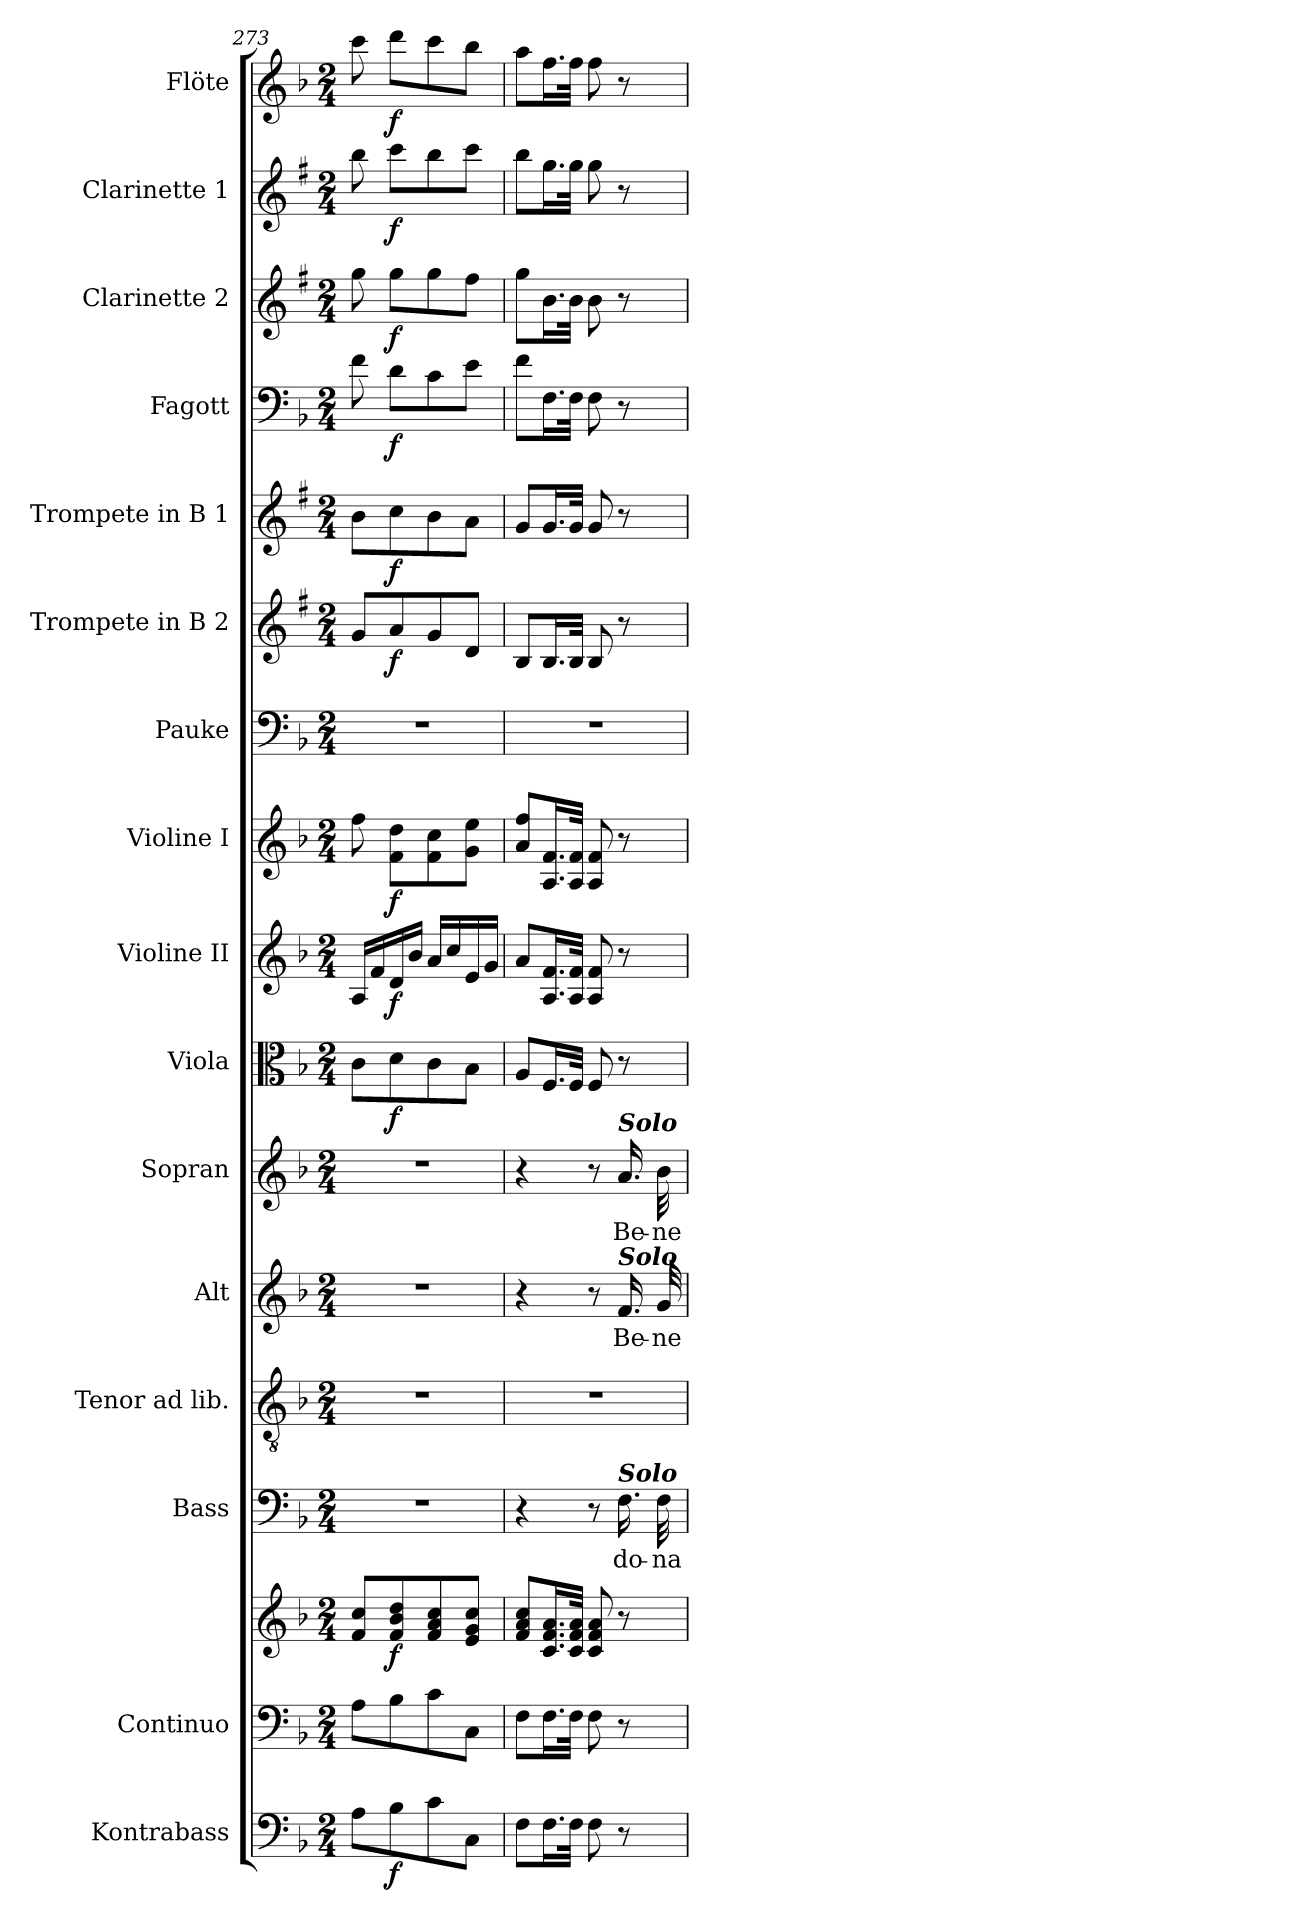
**kern	**dynam	**kern	**kern	**dynam	**kern	**text	**kern	**kern	**text	**kern	**text	**kern	**dynam	**kern	**dynam	**kern	**dynam	**kern	**kern	**dynam	**kern	**dynam	**kern	**dynam	**kern	**dynam	**kern	**dynam	**kern	**dynam
*part16	*part16	*part15	*part15	*part15	*part14	*part14	*part13	*part12	*part12	*part11	*part11	*part10	*part10	*part9	*part9	*part8	*part8	*part7	*part6	*part6	*part5	*part5	*part4	*part4	*part3	*part3	*part2	*part2	*part1	*part1
*staff17	*staff17	*staff16	*staff15	*staff15/16	*staff14	*staff14	*staff13	*staff12	*staff12	*staff11	*staff11	*staff10	*staff10	*staff9	*staff9	*staff8	*staff8	*staff7	*staff6	*staff6	*staff5	*staff5	*staff4	*staff4	*staff3	*staff3	*staff2	*staff2	*staff1	*staff1
*I"Kontrabass	*	*I"Continuo	*	*	*I"Bass	*	*I"Tenor ad lib.	*I"Alt	*	*I"Sopran	*	*I"Viola	*	*I"Violine II	*	*I"Violine I	*	*I"Pauke	*I"Trompete in B 2	*	*I"Trompete in B 1	*	*I"Fagott	*	*I"Clarinette 2	*	*I"Clarinette 1	*	*I"Flöte	*
*I'Kb.	*	*I'cont.	*	*	*I'B	*	*I'T	*I'A	*	*I'S	*	*I'Vla.	*	*I'Vl. II	*	*I'Vl. I	*	*I'Pk.	*	*	*	*	*I'Fg.	*	*I'Cl. 2	*	*I'Cl. 1	*	*I'Fl.	*
!!LO:PB:g=z
*clefF4	*	*clefF4	*clefG2	*	*clefF4	*	*clefGv2	*clefG2	*	*clefG2	*	*clefC3	*	*clefG2	*	*clefG2	*	*clefF4	*clefG2	*	*clefG2	*	*clefF4	*	*clefG2	*	*clefG2	*	*clefG2	*
*ITrd7c12	*	*	*	*	*	*	*	*	*	*	*	*	*	*	*	*	*	*	*ITrd1c2	*	*ITrd1c2	*	*	*	*ITrd1c2	*	*ITrd1c2	*	*	*
*k[b-]	*	*k[b-]	*k[b-]	*	*k[b-]	*	*k[b-]	*k[b-]	*	*k[b-]	*	*k[b-]	*	*k[b-]	*	*k[b-]	*	*k[b-]	*k[b-]	*	*k[b-]	*	*k[b-]	*	*k[b-]	*	*k[b-]	*	*k[b-]	*
*F:	*	*F:	*F:	*	*F:	*	*F:	*F:	*	*F:	*	*F:	*	*F:	*	*F:	*	*F:	*F:	*	*F:	*	*F:	*	*F:	*	*F:	*	*F:	*
*M2/4	*	*M2/4	*M2/4	*	*M2/4	*	*M2/4	*M2/4	*	*M2/4	*	*M2/4	*	*M2/4	*	*M2/4	*	*M2/4	*M2/4	*	*M2/4	*	*M2/4	*	*M2/4	*	*M2/4	*	*M2/4	*
=273	=273	=273	=273	=273	=273	=273	=273	=273	=273	=273	=273	=273	=273	=273	=273	=273	=273	=273	=273	=273	=273	=273	=273	=273	=273	=273	=273	=273	=273	=273
8AA\L	.	8A\L	8f/ 8cc/L	.	2r	.	2r	2r	.	2r	.	8c\L	.	16A/LL	.	8ff\	.	2r	8f/L	.	8a\L	.	8f\	.	8ff\	.	8aa\	.	8ccc\	.
.	.	.	.	.	.	.	.	.	.	.	.	.	.	16f/	.	.	.	.	.	.	.	.	.	.	.	.	.	.	.	.
!	!LO:DY:b	!	!	!LO:DY:b	!	!	!	!	!	!	!	!	!LO:DY:b	!	!LO:DY:b	!	!LO:DY:b	!	!	!LO:DY:b	!	!LO:DY:b	!	!LO:DY:b	!	!LO:DY:b	!	!LO:DY:b	!	!LO:DY:b
8BB-\	f	8B-\	8f/ 8b-/ 8dd/	f	.	.	.	.	.	.	.	8d\	f	16d/	f	8f\ 8dd\L	f	.	8g/	f	8b-\	f	8d\L	f	8ff\L	f	8bb-\L	f	8ddd\L	f
.	.	.	.	.	.	.	.	.	.	.	.	.	.	16b-/JJ	.	.	.	.	.	.	.	.	.	.	.	.	.	.	.	.
8C\	.	8c\	8f/ 8a/ 8cc/	.	.	.	.	.	.	.	.	8c\	.	16a/LL	.	8f\ 8cc\	.	.	8f/	.	8a\	.	8c\	.	8ff\	.	8aa\	.	8ccc\	.
.	.	.	.	.	.	.	.	.	.	.	.	.	.	16cc/	.	.	.	.	.	.	.	.	.	.	.	.	.	.	.	.
8CC\J	.	8C\J	8e/ 8g/ 8cc/J	.	.	.	.	.	.	.	.	8B-\J	.	16e/	.	8g\ 8ee\J	.	.	8c/J	.	8g\J	.	8e\J	.	8ee\J	.	8bb-\J	.	8bb-\J	.
.	.	.	.	.	.	.	.	.	.	.	.	.	.	16g/JJ	.	.	.	.	.	.	.	.	.	.	.	.	.	.	.	.
=274	=274	=274	=274	=274	=274	=274	=274	=274	=274	=274	=274	=274	=274	=274	=274	=274	=274	=274	=274	=274	=274	=274	=274	=274	=274	=274	=274	=274	=274	=274
8FF\L	.	8F\L	8f/ 8a/ 8cc/L	.	4r	.	2r	4r	.	4r	.	8A/L	.	8a/L	.	8a/ 8ff/L	.	2r	8A/L	.	8f/L	.	8f\L	.	8ff\L	.	8aa\L	.	8aa\L	.
16.FF\L	.	16.F\L	16.c/ 16.f/ 16.a/L	.	.	.	.	.	.	.	.	16.F/L	.	16.A/ 16.f/L	.	16.A/ 16.f/L	.	.	16.A/L	.	16.f/L	.	16.F\L	.	16.a\L	.	16.ff\L	.	16.ff\L	.
32FF\JJk	.	32F\JJk	32c/ 32f/ 32a/JJk	.	.	.	.	.	.	.	.	32F/JJk	.	32A/ 32f/JJk	.	32A/ 32f/JJk	.	.	32A/JJk	.	32f/JJk	.	32F\JJk	.	32a\JJk	.	32ff\JJk	.	32ff\JJk	.
8FF\	.	8F\	8c/ 8f/ 8a/	.	8r	.	.	8r	.	8r	.	8F/	.	8A/ 8f/	.	8A/ 8f/	.	.	8A/	.	8f/	.	8F\	.	8a\	.	8ff\	.	8ff\	.
!	!	!	!	!	!	!	!	!	!	!LO:TX:a:Bi:t=Solo	!	!	!	!	!	!	!	!	!	!	!	!	!	!	!	!	!	!	!	!
!	!	!	!	!	!	!	!	!LO:TX:a:Bi:t=Solo	!	!	!	!	!	!	!	!	!	!	!	!	!	!	!	!	!	!	!	!	!	!
!	!	!	!	!	!LO:TX:a:Bi:t=Solo	!	!	!	!	!	!	!	!	!	!	!	!	!	!	!	!	!	!	!	!	!	!	!	!	!
!	!	!	!	!	!	!LO:LY:b	!	!	!LO:LY:b	!	!LO:LY:b	!	!	!	!	!	!	!	!	!	!	!	!	!	!	!	!	!	!	!
8r	.	8r	8r	.	16.F\	do-	.	16.f/	Be-	16.a/	Be-	8r	.	8r	.	8r	.	.	8r	.	8r	.	8r	.	8r	.	8r	.	8r	.
!	!	!	!	!	!	!LO:LY:b	!	!	!LO:LY:b	!	!LO:LY:b	!	!	!	!	!	!	!	!	!	!	!	!	!	!	!	!	!	!	!
.	.	.	.	.	32F\	-na	.	32g/	-ne-	32b-\	-ne-	.	.	.	.	.	.	.	.	.	.	.	.	.	.	.	.	.	.	.
=	=	=	=	=	=	=	=	=	=	=	=	=	=	=	=	=	=	=	=	=	=	=	=	=	=	=	=	=	=	=
*-	*-	*-	*-	*-	*-	*-	*-	*-	*-	*-	*-	*-	*-	*-	*-	*-	*-	*-	*-	*-	*-	*-	*-	*-	*-	*-	*-	*-	*-	*-
